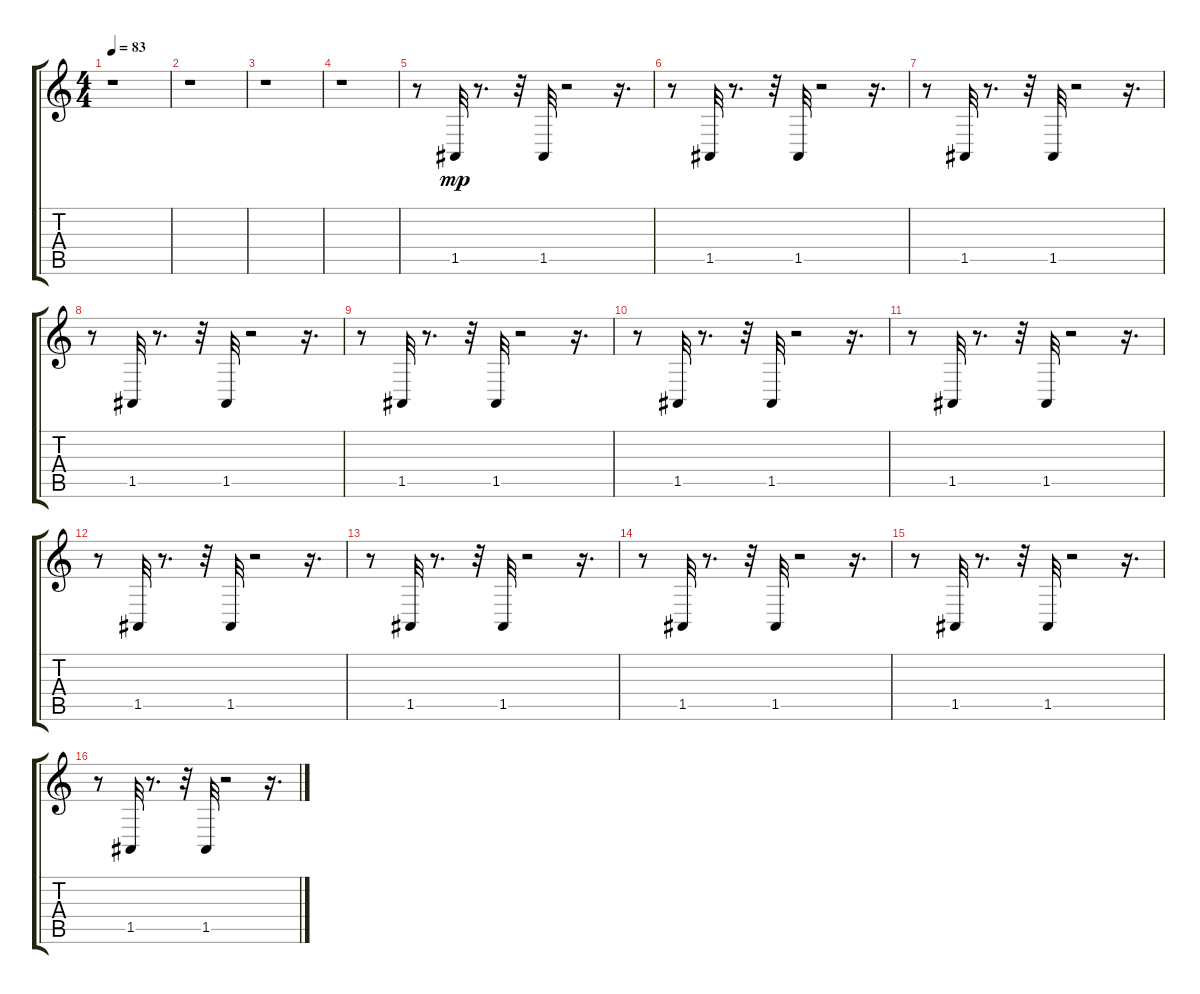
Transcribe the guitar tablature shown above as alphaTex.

\track "" {instrument acousticgrandpiano}
\staff {score tabs}
\tuning (E4 B3 G3 D3 A2 E2) {hide}
\ts (4 4)
\tempo 83
\clef g2
\ks c
r.1{dy mp instrument acousticgrandpiano} |
r.1 |
r.1 |
r.1 |
r.8 1.5.32 r.8{d} r.32 1.5.32 r.2 r.16{d} |
r.8 1.5.32 r.8{d} r.32 1.5.32 r.2 r.16{d} |
r.8 1.5.32 r.8{d} r.32 1.5.32 r.2 r.16{d} |
r.8 1.5.32 r.8{d} r.32 1.5.32 r.2 r.16{d} |
r.8 1.5.32 r.8{d} r.32 1.5.32 r.2 r.16{d} |
r.8 1.5.32 r.8{d} r.32 1.5.32 r.2 r.16{d} |
r.8 1.5.32 r.8{d} r.32 1.5.32 r.2 r.16{d} |
r.8 1.5.32 r.8{d} r.32 1.5.32 r.2 r.16{d} |
r.8 1.5.32 r.8{d} r.32 1.5.32 r.2 r.16{d} |
r.8 1.5.32 r.8{d} r.32 1.5.32 r.2 r.16{d} |
r.8 1.5.32 r.8{d} r.32 1.5.32 r.2 r.16{d} |
r.8 1.5.32 r.8{d} r.32 1.5.32 r.2 r.16{d}
